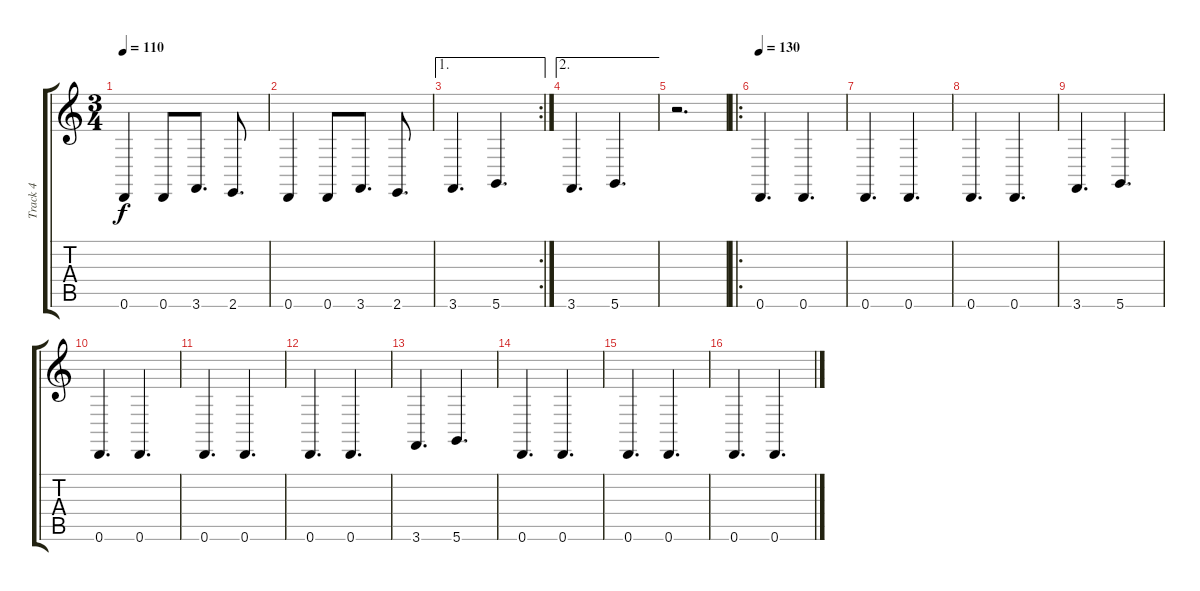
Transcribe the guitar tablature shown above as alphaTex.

\track ("Track 4" "Track 4") {instrument stringensemble1}
\staff {score tabs}
\tuning (D4 A3 F3 C3 G2 D2) {hide}
\ts (3 4)
\tempo 110
\clef g2
\ks c
0.6.4{dy f} 0.6.8 3.6.8{d} 2.6.8{d} |
0.6.4 0.6.8 3.6.8{d} 2.6.8{d} |
\ae 1
\rc 2
3.6.4{d} 5.6.4{d} |
\ae 2
3.6.4{d} 5.6.4{d} |
r.2{d} |
\ro
\tempo 130
0.6.4{d} 0.6.4{d} |
0.6.4{d} 0.6.4{d} |
0.6.4{d} 0.6.4{d} |
3.6.4{d} 5.6.4{d} |
0.6.4{d} 0.6.4{d} |
0.6.4{d} 0.6.4{d} |
0.6.4{d} 0.6.4{d} |
3.6.4{d} 5.6.4{d} |
0.6.4{d} 0.6.4{d} |
0.6.4{d} 0.6.4{d} |
0.6.4{d} 0.6.4{d}
